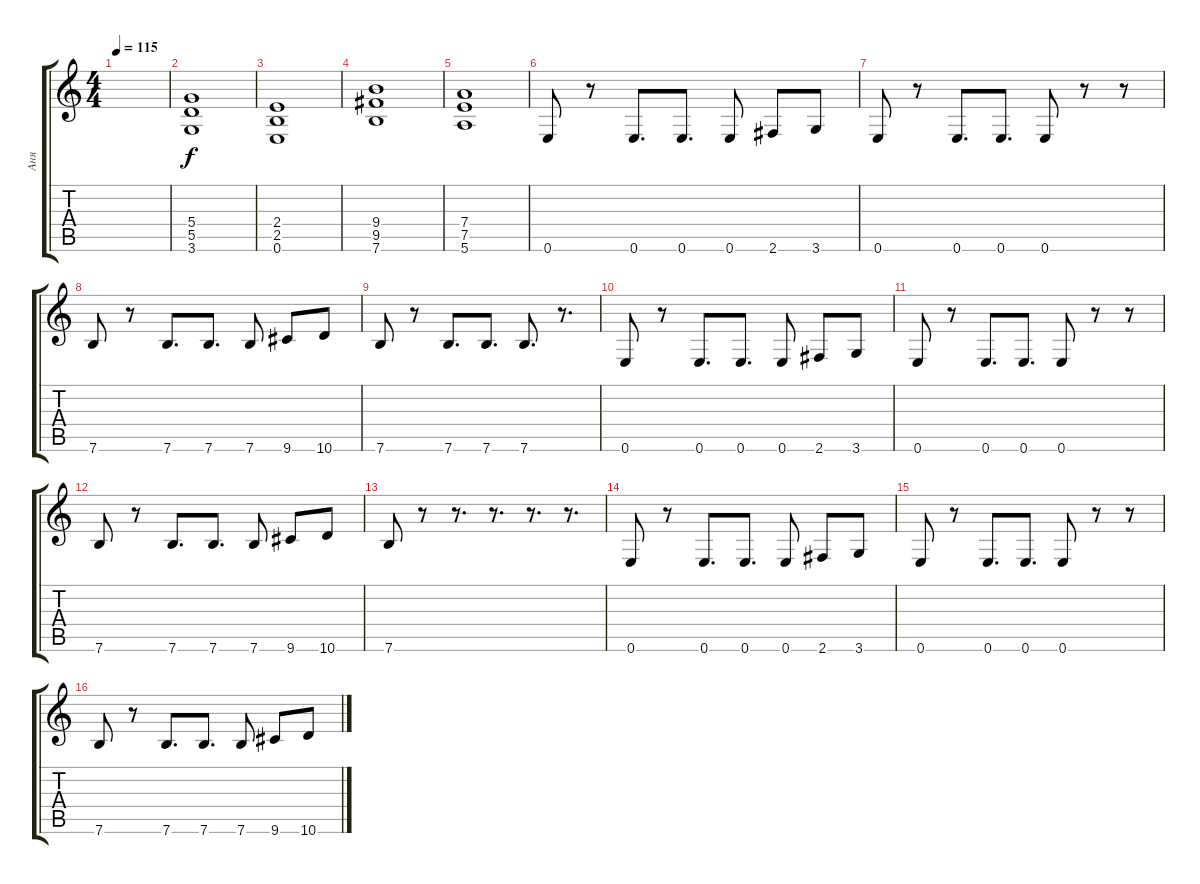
\track ("Аня" "Аня") {instrument distortionguitar}
\staff {score tabs}
\tuning (E4 B3 G3 D3 A2 E2) {hide}
\ts (4 4)
\tempo 115
\clef g2
\ks c
|
(5.4 5.5 3.6).1 |
(2.4 2.5 0.6).1 |
(9.4 9.5 7.6).1 |
(7.4 7.5 5.6).1 |
0.6.8 r.8 0.6.8{d} 0.6.8{d} 0.6.8 2.6.8 3.6.8 |
0.6.8 r.8 0.6.8{d} 0.6.8{d} 0.6.8 r.8 r.8 |
7.6.8 r.8 7.6.8{d} 7.6.8{d} 7.6.8 9.6.8 10.6.8 |
7.6.8 r.8 7.6.8{d} 7.6.8{d} 7.6.8{d} r.8{d} |
0.6.8 r.8 0.6.8{d} 0.6.8{d} 0.6.8 2.6.8 3.6.8 |
0.6.8 r.8 0.6.8{d} 0.6.8{d} 0.6.8 r.8 r.8 |
7.6.8 r.8 7.6.8{d} 7.6.8{d} 7.6.8 9.6.8 10.6.8 |
7.6.8 r.8 r.8{d} r.8{d} r.8{d} r.8{d} |
0.6.8 r.8 0.6.8{d} 0.6.8{d} 0.6.8 2.6.8 3.6.8 |
0.6.8 r.8 0.6.8{d} 0.6.8{d} 0.6.8 r.8 r.8 |
7.6.8 r.8 7.6.8{d} 7.6.8{d} 7.6.8 9.6.8 10.6.8
